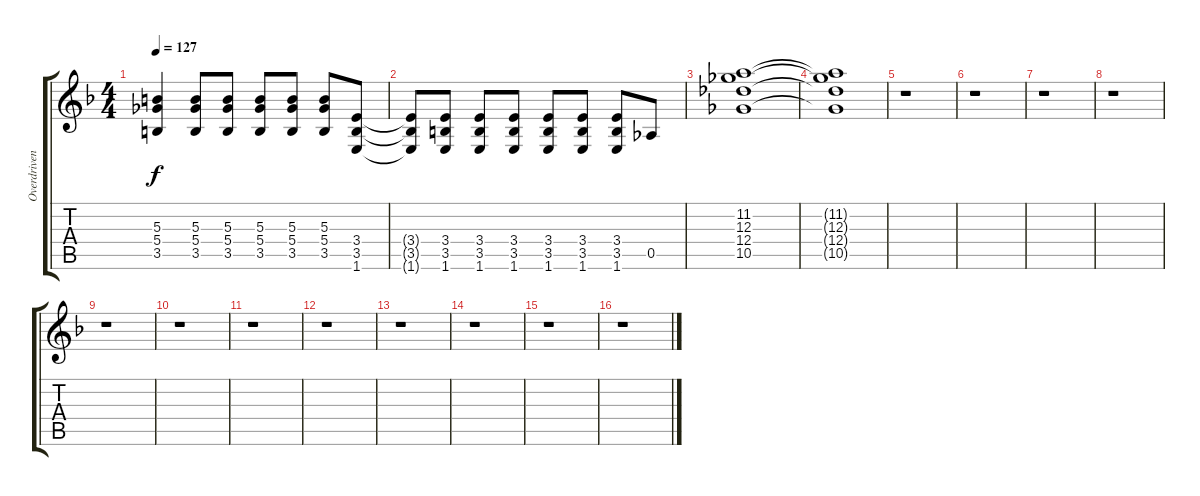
\track ("Overdriven Left" "Overdriven") {instrument overdrivenguitar}
\staff {score tabs}
\tuning (Eb4 Bb3 Gb3 Db3 Ab2 Eb2) {hide}
\ts (4 4)
\tempo 127
\clef g2
\ks f
(5.3 5.4 3.5).4{dy f} (5.3 5.4 3.5).8 (5.3 5.4 3.5).8 (5.3 5.4 3.5).8 (5.3 5.4 3.5).8 (5.3 5.4 3.5).8 (3.4 3.5 1.6).8 |
(3.4{t} 3.5{t} 1.6{t}).8 (3.4 3.5 1.6).8 (3.4 3.5 1.6).8 (3.4 3.5 1.6).8 (3.4 3.5 1.6).8 (3.4 3.5 1.6).8 (3.4 3.5 1.6).8 0.5.8 |
(11.2 12.3 12.4 10.5).1 |
(11.2{t} 12.3{t} 12.4{t} 10.5{t}).1 |
r.1 |
r.1 |
r.1 |
r.1 |
r.1 |
r.1 |
r.1 |
r.1 |
r.1 |
r.1 |
r.1 |
r.1
